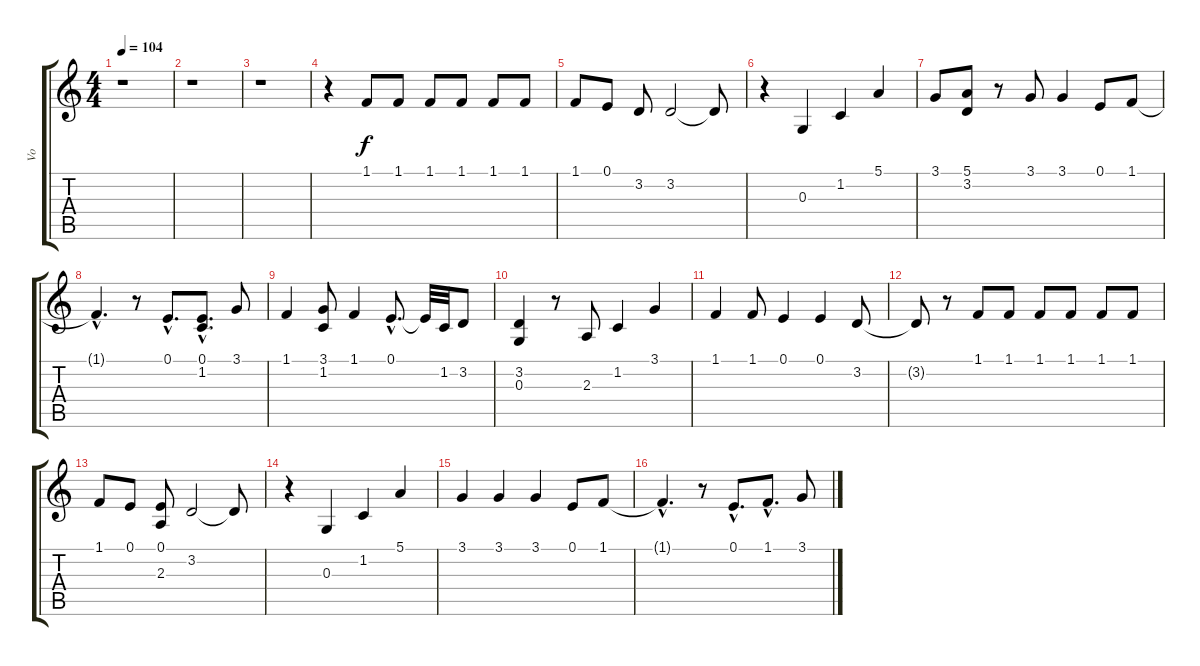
\track ("Vo" "Vo") {instrument accordion}
\staff {score tabs}
\tuning (E4 B3 G3 D3 A2 E2) {hide}
\ts (4 4)
\tempo 104
\clef g2
\ks c
r.1{dy f} |
r.1 |
r.1 |
r.4 1.1.8 1.1.8 1.1.8 1.1.8 1.1.8 1.1.8 |
1.1.8 0.1.8 3.2.8 3.2.2 3.2{t}.8 |
r.4 0.3.4 1.2.4 5.1.4 |
3.1.8 (5.1 3.2).8 r.8 3.1.8 3.1.4 0.1.8 1.1.8 |
1.1{hac t}.4{d} r.8 0.1{hac}.8{d} (0.1 1.2{hac}).8{d} 3.1.8 |
1.1.4 (3.1 1.2).8 1.1.4 0.1{hac}.8{d} 0.1{t}.32 1.2.32 3.2.8 |
(3.2 0.3).4 r.8 2.3.8 1.2.4 3.1.4 |
1.1.4 1.1.8 0.1.4 0.1.4 3.2.8 |
3.2{t}.8 r.8 1.1.8 1.1.8 1.1.8 1.1.8 1.1.8 1.1.8 |
1.1.8 0.1.8 (0.1 2.3).8 3.2.2 3.2{t}.8 |
r.4 0.3.4 1.2.4 5.1.4 |
3.1.4 3.1.4 3.1.4 0.1.8 1.1.8 |
1.1{hac t}.4{d} r.8 0.1{hac}.8{d} 1.1{hac}.8{d} 3.1.8
